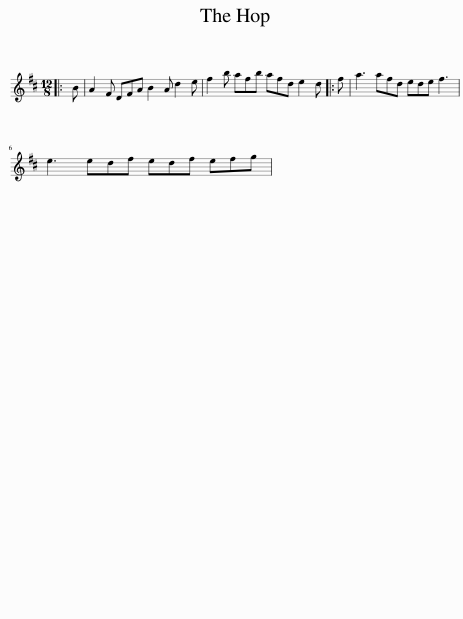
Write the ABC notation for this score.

X:1
L:1/8
M:12/8
I:linebreak $
K:D
V:1 treble
V:1
|: B | A2 F DFA B2 A d2 e | f2 b afb afd e2 d |: f | a3 afd ede f3 |$ %5
 e3 edf edf efg | %6
